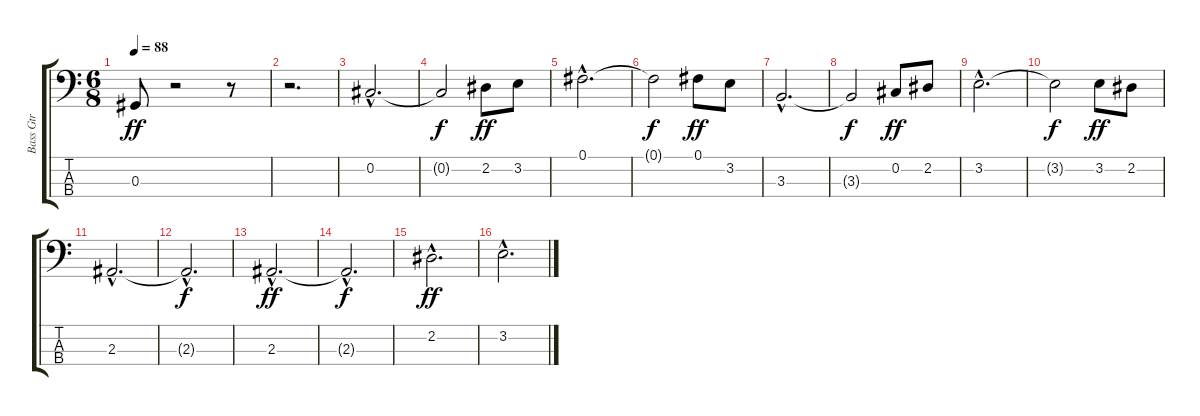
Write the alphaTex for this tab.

\track ("Bass Gtr            " "Bass Gtr  ") {instrument electricbassfinger}
\staff {score tabs}
\tuning (Gb2 Db2 Ab1 Eb1) {hide}
\ts (6 8)
\tempo 88
\clef f4
\ks c
0.3.8{dy ff} r.2 r.8 |
r.2{d} |
0.2{hac}.2{d} |
0.2{t}.2{dy f} 2.2.8{dy ff} 3.2.8 |
0.1{hac}.2{d} |
0.1{t}.2{dy f} 0.1.8{dy ff} 3.2.8 |
3.3{hac}.2{d} |
3.3{t}.2{dy f} 0.2.8{dy ff} 2.2.8 |
3.2{hac}.2{d} |
3.2{t}.2{dy f} 3.2.8{dy ff} 2.2.8 |
2.3{hac}.2{d} |
2.3{hac t}.2{d dy f} |
2.3{hac}.2{d dy ff} |
2.3{hac t}.2{d dy f} |
2.2{hac}.2{d dy ff} |
3.2{hac}.2{d}
